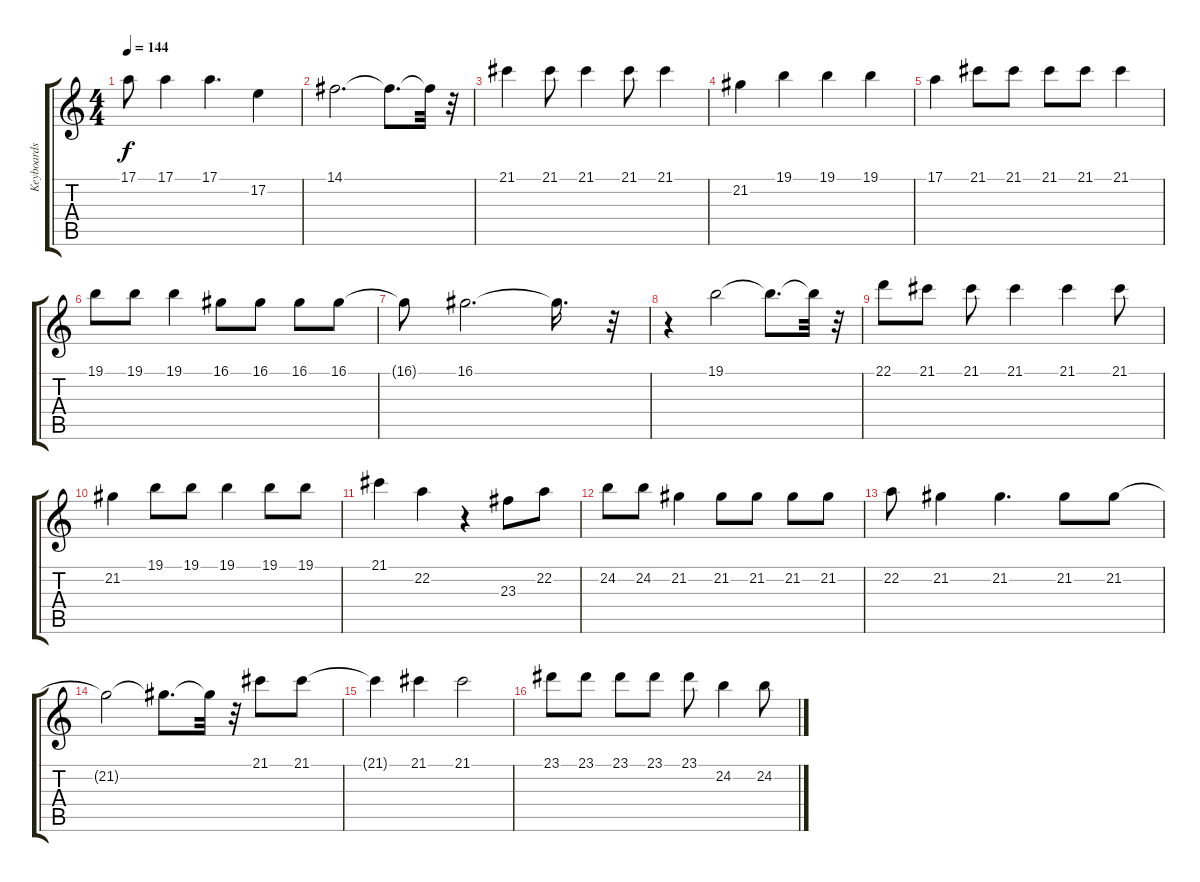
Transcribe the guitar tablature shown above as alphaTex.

\track ("Keyboards" "Keyboards") {instrument rockorgan}
\staff {score tabs}
\tuning (E4 B3 G3 D3 A2 E2) {hide}
\ts (4 4)
\tempo 144
\clef g2
\ks c
17.1.8{dy f} 17.1.4 17.1.4{d} 17.2.4 |
14.1.2{d} 14.1{t}.8{d} 14.1{t}.32 r.32 |
21.1.4 21.1.8 21.1.4 21.1.8 21.1.4 |
21.2.4 19.1.4 19.1.4 19.1.4 |
17.1.4 21.1.8 21.1.8 21.1.8 21.1.8 21.1.4 |
19.1.8 19.1.8 19.1.4 16.1.8 16.1.8 16.1.8 16.1.8 |
16.1{t}.8 16.1.2{d} 16.1{t}.16{d} r.32 |
r.4 19.1.2 19.1{t}.8{d} 19.1{t}.32 r.32 |
22.1.8 21.1.8 21.1.8 21.1.4 21.1.4 21.1.8 |
21.2.4 19.1.8 19.1.8 19.1.4 19.1.8 19.1.8 |
21.1.4 22.2.4 r.4 23.3.8 22.2.8 |
24.2.8 24.2.8 21.2.4 21.2.8 21.2.8 21.2.8 21.2.8 |
22.2.8 21.2.4 21.2.4{d} 21.2.8 21.2.8 |
21.2{t}.2 21.2{t}.8{d} 21.2{t}.32 r.32 21.1.8 21.1.8 |
21.1{t}.4 21.1.4 21.1.2 |
23.1.8 23.1.8 23.1.8 23.1.8 23.1.8 24.2.4 24.2.8
